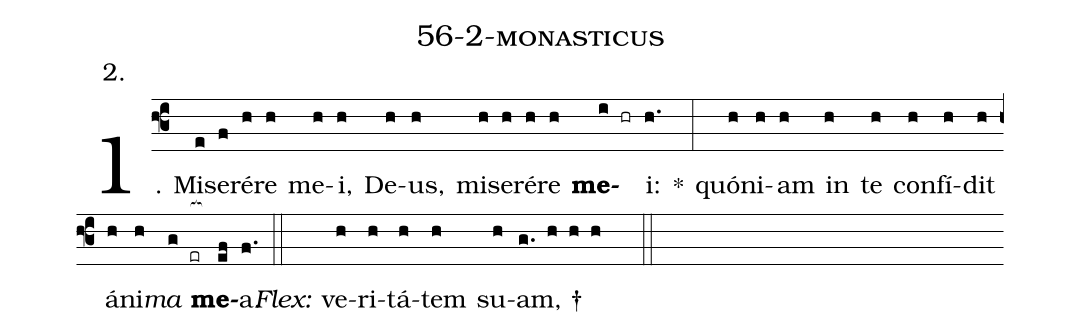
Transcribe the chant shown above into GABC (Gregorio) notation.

name: 56-2-monasticus;
annotation: 2.;
%%
(f3)1. Mi(e)se(f)ré(h)re(h) me(h)i,(h) De(h)us,(h) mi(h)se(h)ré(h)re(h) <b>me</b>(i hr)i:(h.) *(:) quón(h)i(h)am(h) in(h) te(h) con(h)fí(h)dit(h) á(h)ni(h)<i>ma</i>(g er[ocb:1{]) <b>me</b>(ef[ocb:0}])a.(f.) (::)
<i>Flex:</i>()  ve(h)ri(h)tá(h)tem(h) su(h)am, †(g. h h h  ::)
